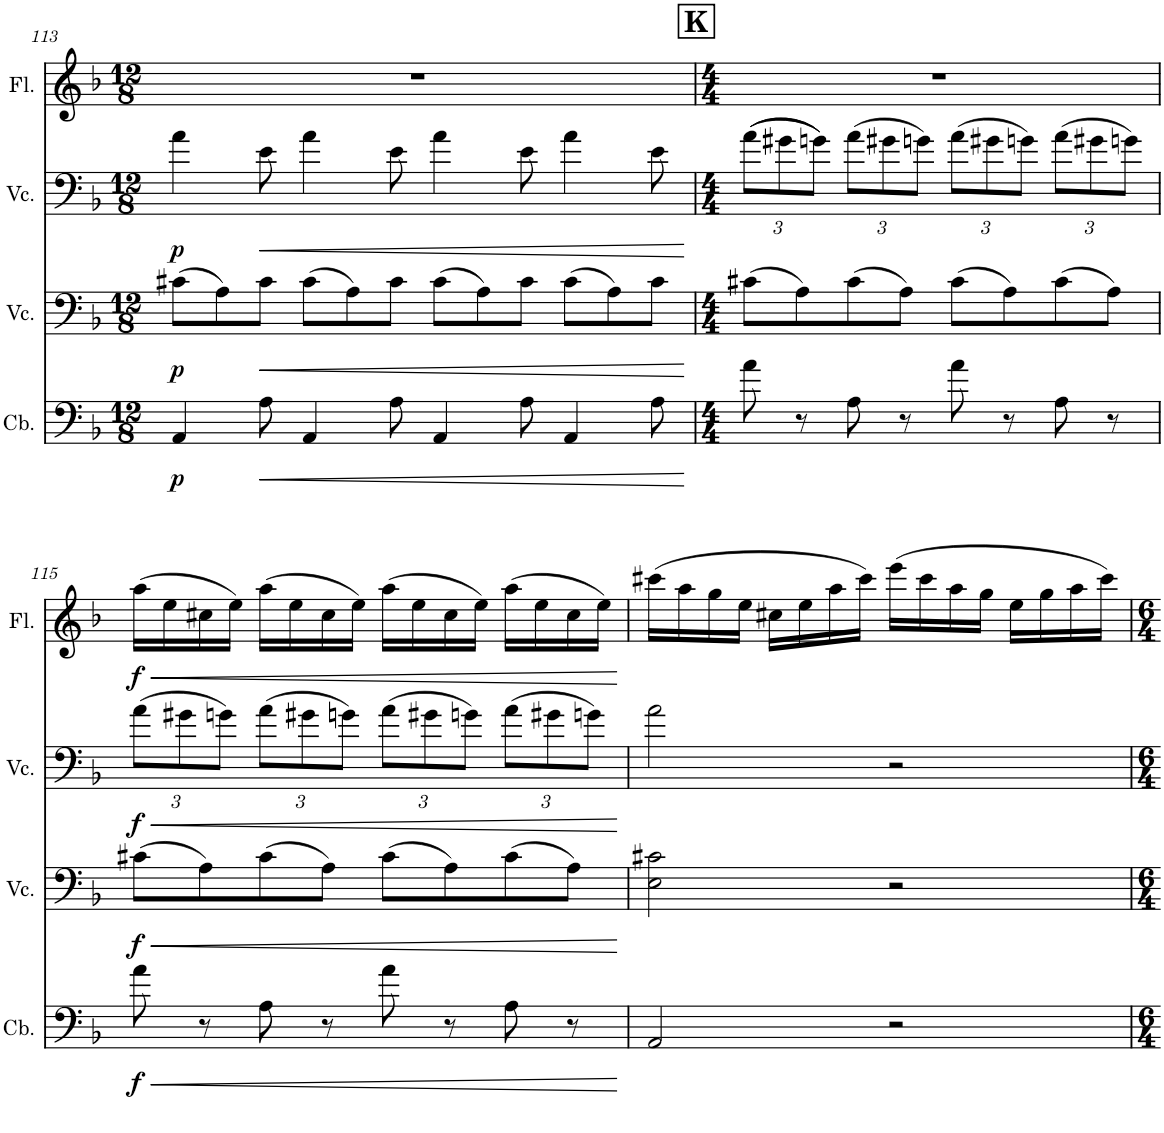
**kern	**dynam	**kern	**dynam	**kern	**dynam	**kern	**dynam
*part4	*part4	*part3	*part3	*part2	*part2	*part1	*part1
*staff4	*staff4	*staff3	*staff3	*staff2	*staff2	*staff1	*staff1
*I"Contrabass	*	*I"Violoncello	*	*I"Violoncello	*	*I"Flute	*
*I'Cb.	*	*I'Vc.	*	*I'Vc.	*	*I'Fl.	*
!!LO:PB:g=z
*clefF4	*	*clefF4	*	*clefF4	*	*clefG2	*
*Trd7c12	*	*	*	*	*	*	*
*k[b-]	*	*k[b-]	*	*k[b-]	*	*k[b-]	*
*M12/8	*	*M12/8	*	*M12/8	*	*M12/8	*
=113	=113	=113	=113	=113	=113	=113	=113
!	!LO:DY:b	!	!LO:DY:b	!	!LO:DY:b	!	!
4AA/	p	(8c#X\L	p	4a\	p	1.r	.
.	.	8A\)	.	.	.	.	.
!	!LO:HP:b	!	!LO:HP:b	!	!LO:HP:b	!	!
8A\	<	8c#\J	<	8e\	<	.	.
4AA/	.	(8c#\L	.	4a\	.	.	.
.	.	8A\)	.	.	.	.	.
8A\	.	8c#\J	.	8e\	.	.	.
4AA/	.	(8c#\L	.	4a\	.	.	.
.	.	8A\)	.	.	.	.	.
8A\	.	8c#\J	.	8e\	.	.	.
4AA/	.	(8c#\L	.	4a\	.	.	.
.	.	8A\)	.	.	.	.	.
8A\	.	8c#\J	.	8e\	.	.	.
.	[	.	[	.	[	.	.
!!LO:REH:place=s1:a:B:cj:fs=14:t=K
=114	=114	=114	=114	=114	=114	=114	=114
*M4/4	*	*M4/4	*	*M4/4	*	*M4/4	*
*	*	*	*	*Xbrackettup	*	*	*
8a\	.	(8c#X\L	.	((12a\L	.	1r	.
.	.	.	.	12g#X\	.	.	.
8r	.	8A\)	.	.	.	.	.
.	.	.	.	12gn\J))	.	.	.
8A\	.	(8c#\	.	(12a\L	.	.	.
.	.	.	.	12g#X\	.	.	.
8r	.	8A\J)	.	.	.	.	.
.	.	.	.	12gn\J)	.	.	.
8a\	.	(8c#\L	.	(12a\L	.	.	.
.	.	.	.	12g#X\	.	.	.
8r	.	8A\)	.	.	.	.	.
.	.	.	.	12gn\J)	.	.	.
8A\	.	(8c#\	.	(12a\L	.	.	.
.	.	.	.	12g#X\	.	.	.
8r	.	8A\J)	.	.	.	.	.
.	.	.	.	12gn\J)	.	.	.
!!LO:LB:g=z
=115	=115	=115	=115	=115	=115	=115	=115
!	!LO:HP:b	!	!LO:HP:b	!	!LO:HP:b	!	!LO:HP:b
!	!LO:DY:n=1:b	!	!LO:DY:n=1:b	!	!LO:DY:n=1:b	!	!LO:DY:n=1:b
8a\	< f	(8c#X\L	< f	(12a\L	< f	(16aa\LL	< f
.	.	.	.	.	.	16ee\	.
.	.	.	.	12g#X\	.	.	.
8r	.	8A\)	.	.	.	16cc#X\	.
.	.	.	.	12gn\J)	.	.	.
.	.	.	.	.	.	16ee\JJ)	.
8A\	.	(8c#\	.	(12a\L	.	(16aa\LL	.
.	.	.	.	.	.	16ee\	.
.	.	.	.	12g#X\	.	.	.
8r	.	8A\J)	.	.	.	16cc#\	.
.	.	.	.	12gn\J)	.	.	.
.	.	.	.	.	.	16ee\JJ)	.
8a\	.	(8c#\L	.	(12a\L	.	(16aa\LL	.
.	.	.	.	.	.	16ee\	.
.	.	.	.	12g#X\	.	.	.
8r	.	8A\)	.	.	.	16cc#\	.
.	.	.	.	12gn\J)	.	.	.
.	.	.	.	.	.	16ee\JJ)	.
8A\	.	(8c#\	.	(12a\L	.	(16aa\LL	.
.	.	.	.	.	.	16ee\	.
.	.	.	.	12g#X\	.	.	.
8r	.	8A\J)	.	.	.	16cc#\	.
.	.	.	.	12gn\J)	.	.	.
.	.	.	.	.	.	16ee\JJ)	.
.	[	.	[	.	[	.	[
=116	=116	=116	=116	=116	=116	=116	=116
2AA/	.	2E\ 2c#X\	.	2a\	.	(16ccc#X\LL	.
.	.	.	.	.	.	16aa\	.
.	.	.	.	.	.	16gg\	.
.	.	.	.	.	.	16ee\JJ	.
.	.	.	.	.	.	16cc#X\LL	.
.	.	.	.	.	.	16ee\	.
.	.	.	.	.	.	16aa\	.
.	.	.	.	.	.	16ccc#\JJ)	.
2r	.	2r	.	2r	.	(16eee\LL	.
.	.	.	.	.	.	16ccc#\	.
.	.	.	.	.	.	16aa\	.
.	.	.	.	.	.	16gg\JJ	.
.	.	.	.	.	.	16ee\LL	.
.	.	.	.	.	.	16gg\	.
.	.	.	.	.	.	16aa\	.
.	.	.	.	.	.	16ccc#\JJ)	.
=	=	=	=	=	=	=	=
*-	*-	*-	*-	*-	*-	*-	*-
